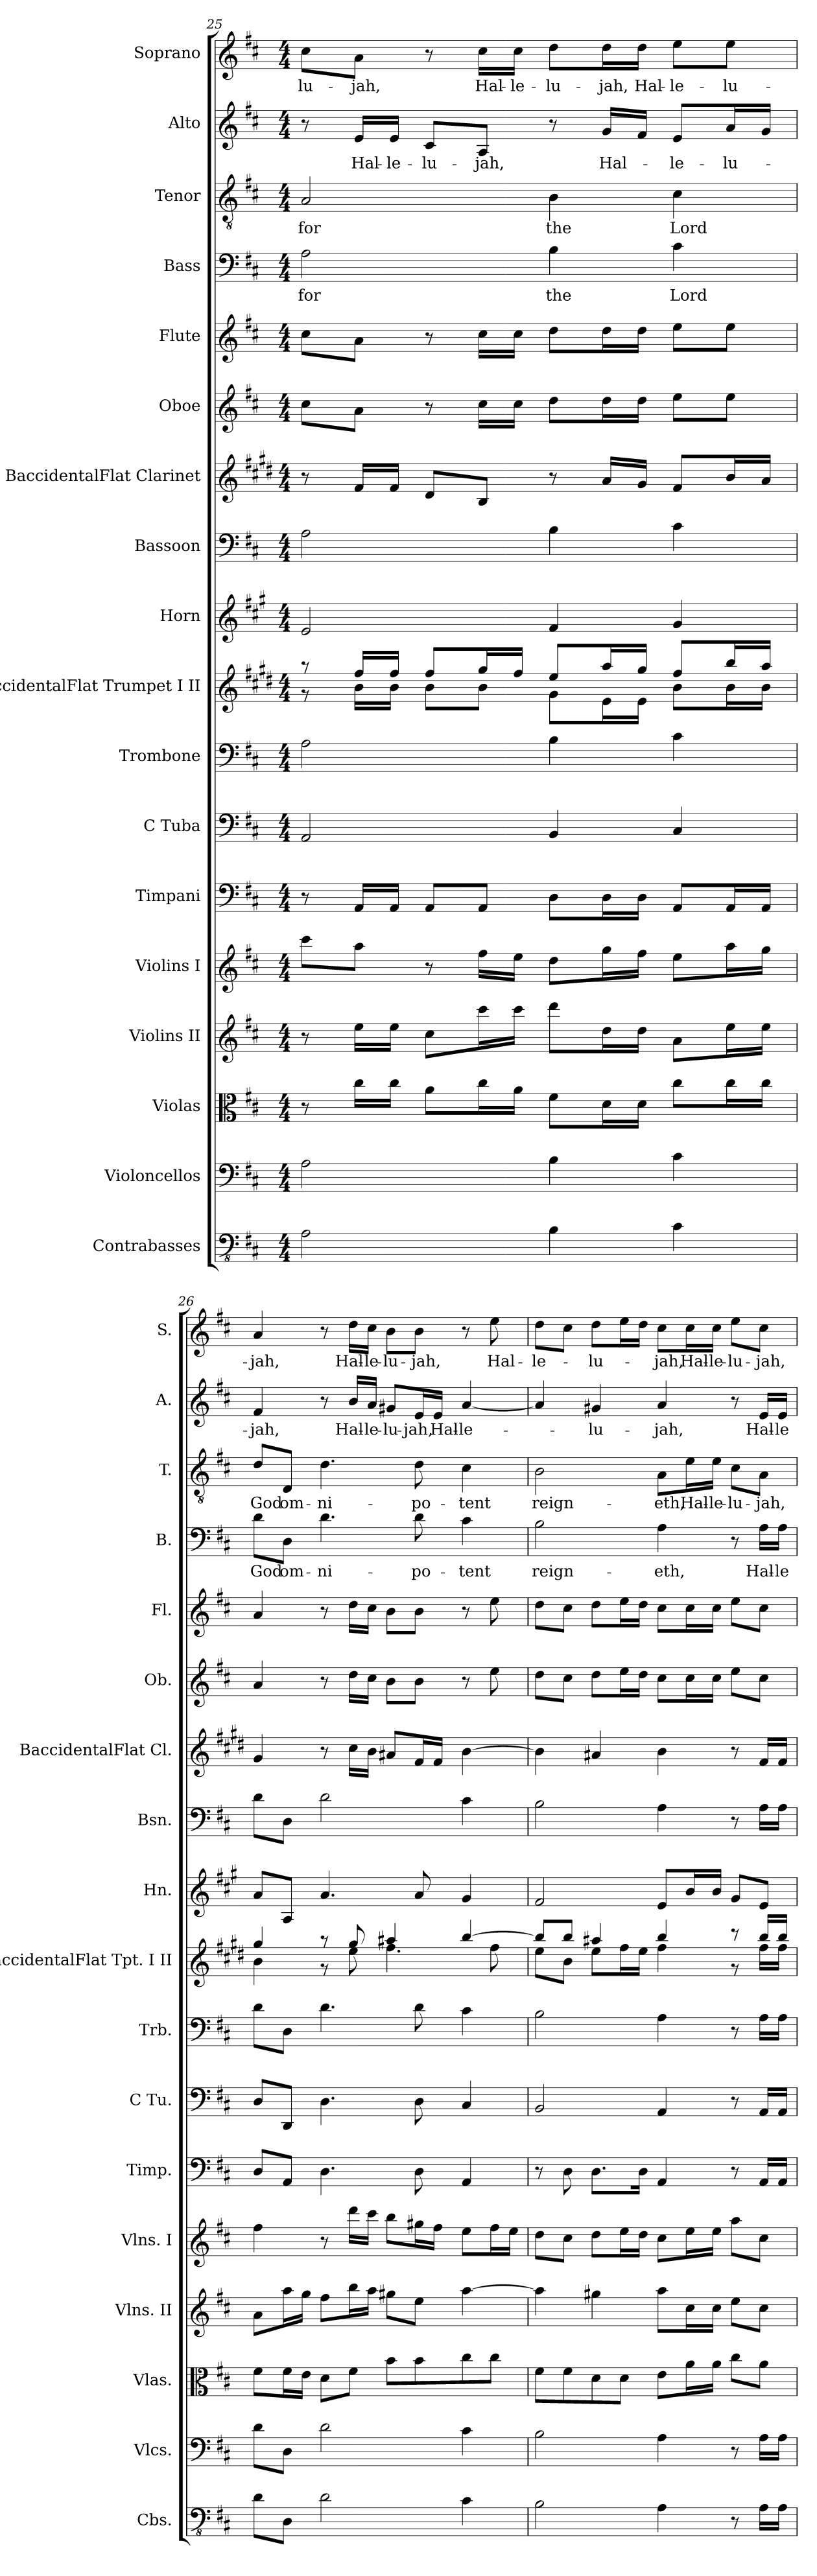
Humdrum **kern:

**kern	**kern	**kern	**kern	**kern	**kern	**kern	**kern	**kern	**kern	**kern	**kern	**kern	**kern	**kern	**text	**kern	**text	**kern	**text	**kern	**text
*part18	*part17	*part16	*part15	*part14	*part13	*part12	*part11	*part10	*part9	*part8	*part7	*part6	*part5	*part4	*part4	*part3	*part3	*part2	*part2	*part1	*part1
*staff18	*staff17	*staff16	*staff15	*staff14	*staff13	*staff12	*staff11	*staff10	*staff9	*staff8	*staff7	*staff6	*staff5	*staff4	*staff4	*staff3	*staff3	*staff2	*staff2	*staff1	*staff1
*I"Contrabasses	*I"Violoncellos	*I"Violas	*I"Violins II	*I"Violins I	*I"Timpani	*I"C Tuba	*I"Trombone	*I"BaccidentalFlat Trumpet I II	*I"Horn	*I"Bassoon	*I"BaccidentalFlat Clarinet	*I"Oboe	*I"Flute	*I"Bass	*	*I"Tenor	*	*I"Alto	*	*I"Soprano	*
*I'Cbs.	*I'Vlcs.	*I'Vlas.	*I'Vlns. II	*I'Vlns. I	*I'Timp.	*I'C Tu.	*I'Trb.	*I'BaccidentalFlat Tpt. I II	*I'Hn.	*I'Bsn.	*I'BaccidentalFlat Cl.	*I'Ob.	*I'Fl.	*I'B.	*	*I'T.	*	*I'A.	*	*I'S.	*
!!LO:PB:g=z
*clefFv4	*clefF4	*clefC3	*clefG2	*clefG2	*clefF4	*clefF4	*clefF4	*clefG2	*clefG2	*clefF4	*clefG2	*clefG2	*clefG2	*clefF4	*	*clefGv2	*	*clefG2	*	*clefG2	*
*	*	*	*	*	*	*	*	*ITrd1c2	*ITrd4c7	*	*ITrd1c2	*	*	*	*	*	*	*	*	*	*
*k[f#c#]	*k[f#c#]	*k[f#c#]	*k[f#c#]	*k[f#c#]	*k[f#c#]	*k[f#c#]	*k[f#c#]	*k[f#c#]	*k[f#c#]	*k[f#c#]	*k[f#c#]	*k[f#c#]	*k[f#c#]	*k[f#c#]	*	*k[f#c#]	*	*k[f#c#]	*	*k[f#c#]	*
*M4/4	*M4/4	*M4/4	*M4/4	*M4/4	*M4/4	*M4/4	*M4/4	*M4/4	*M4/4	*M4/4	*M4/4	*M4/4	*M4/4	*M4/4	*	*M4/4	*	*M4/4	*	*M4/4	*
=25	=25	=25	=25	=25	=25	=25	=25	=25	=25	=25	=25	=25	=25	=25	=25	=25	=25	=25	=25	=25	=25
*	*	*	*	*	*	*	*	*^	*	*	*	*	*	*	*	*	*	*	*	*	*
!	!	!	!	!	!	!	!	!	!	!	!	!	!	!	!	!LO:LY:b	!	!LO:LY:b	!	!	!	!LO:LY:b
2AA\	2A\	8r	8r	8ccc#\L	8r	2AA/	2A\	8r	8r	2A/	2A\	8r	8cc#\L	8cc#\L	2A\	for	2A/	for	8r	.	8cc#\L	-lu-
!	!	!	!	!	!	!	!	!	!	!	!	!	!	!	!	!	!	!	!	!LO:LY:b	!	!LO:LY:b
.	.	16cc#\LL	16ee\LL	8aa\J	16AA/LL	.	.	16ee/LL	16a\LL	.	.	16e/LL	8a\J	8a\J	.	.	.	.	16e/LL	Hal-	8a\J	-jah,
!	!	!	!	!	!	!	!	!	!	!	!	!	!	!	!	!	!	!	!	!LO:LY:b	!	!
.	.	16cc#\JJ	16ee\JJ	.	16AA/JJ	.	.	16ee/JJ	16a\JJ	.	.	16e/JJ	.	.	.	.	.	.	16e/JJ	-le-	.	.
!	!	!	!	!	!	!	!	!	!	!	!	!	!	!	!	!	!	!	!	!LO:LY:b	!	!
.	.	8a\L	8cc#\L	8r	8AA/L	.	.	8ee/L	8a\L	.	.	8c#/L	8r	8r	.	.	.	.	8c#/L	-lu-	8r	.
!	!	!	!	!	!	!	!	!	!	!	!	!	!	!	!	!	!	!	!	!LO:LY:b	!	!LO:LY:b
.	.	16cc#\L	16ccc#\L	16ff#\LL	8AA/J	.	.	16ff#/L	8a\J	.	.	8A/J	16cc#\LL	16cc#\LL	.	.	.	.	8A/J	-jah,	16cc#\LL	Hal-
!	!	!	!	!	!	!	!	!	!	!	!	!	!	!	!	!	!	!	!	!	!	!LO:LY:b
.	.	16a\JJ	16ccc#\JJ	16ee\JJ	.	.	.	16ee/JJ	.	.	.	.	16cc#\JJ	16cc#\JJ	.	.	.	.	.	.	16cc#\JJ	-le-
!	!	!	!	!	!	!	!	!	!	!	!	!	!	!	!	!LO:LY:b	!	!LO:LY:b	!	!	!	!LO:LY:b
4BB\	4B\	8f#\L	8ddd\L	8dd\L	8D\L	4BB/	4B\	8dd/L	8f#\L	4B/	4B\	8r	8dd\L	8dd\L	4B\	the	4B\	the	8r	.	8dd\L	-lu-
!	!	!	!	!	!	!	!	!	!	!	!	!	!	!	!	!	!	!	!	!LO:LY:b	!	!LO:LY:b
.	.	16d\L	16dd\L	16gg\L	16D\L	.	.	16gg/L	16d\L	.	.	16g/LL	16dd\L	16dd\L	.	.	.	.	16g/LL	Hal-	16dd\L	-jah,
!	!	!	!	!	!	!	!	!	!	!	!	!	!	!	!	!	!	!	!	!	!	!LO:LY:b
.	.	16d\JJ	16dd\JJ	16ff#\JJ	16D\JJ	.	.	16ff#/JJ	16d\JJ	.	.	16f#/JJ	16dd\JJ	16dd\JJ	.	.	.	.	16f#/JJ	.	16dd\JJ	Hal-
!	!	!	!	!	!	!	!	!	!	!	!	!	!	!	!	!LO:LY:b	!	!LO:LY:b	!	!LO:LY:b	!	!LO:LY:b
4C#\	4c#\	8cc#\L	8a\L	8ee\L	8AA/L	4C#/	4c#\	8ee/L	8a\L	4c#/	4c#\	8e/L	8ee\L	8ee\L	4c#\	Lord	4c#\	Lord	8e/L	-le-	8ee\L	-le-
!	!	!	!	!	!	!	!	!	!	!	!	!	!	!	!	!	!	!	!	!LO:LY:b	!	!LO:LY:b
.	.	16cc#\L	16ee\L	16aa\L	16AA/L	.	.	16aa/L	16a\L	.	.	16a/L	8ee\J	8ee\J	.	.	.	.	16a/L	-lu-	8ee\J	-lu-
.	.	16cc#\JJ	16ee\JJ	16gg\JJ	16AA/JJ	.	.	16gg/JJ	16a\JJ	.	.	16g/JJ	.	.	.	.	.	.	16g/JJ	.	.	.
=26	=26	=26	=26	=26	=26	=26	=26	=26	=26	=26	=26	=26	=26	=26	=26	=26	=26	=26	=26	=26	=26	=26
!	!	!	!	!	!	!	!	!	!	!	!	!	!	!	!	!LO:LY:b	!	!LO:LY:b	!	!LO:LY:b	!	!LO:LY:b
8D\L	8d\L	8f#\L	8a\L	4ff#\	8D/L	8D/L	8d\L	4ff#/	4a\	8d/L	8d\L	4f#/	4a/	4a/	8d\L	God	8d/L	God	4f#/	-jah,	4a/	-jah,
!	!	!	!	!	!	!	!	!	!	!	!	!	!	!	!	!LO:LY:b	!	!LO:LY:b	!	!	!	!
8DD\J	8D\J	16f#\L	16aa\L	.	8AA/J	8DD/J	8D\J	.	.	8D/J	8D\J	.	.	.	8D\J	om-	8D/J	om-	.	.	.	.
.	.	16e\JJ	16gg\JJ	.	.	.	.	.	.	.	.	.	.	.	.	.	.	.	.	.	.	.
!	!	!	!	!	!	!	!	!	!	!	!	!	!	!	!	!LO:LY:b	!	!LO:LY:b	!	!	!	!
2D\	2d\	8d\L	8ff#\L	8r	4.D\	4.D\	4.d\	8r	8r	4.d/	2d\	8r	8r	8r	4.d\	-ni-	4.d\	-ni-	8r	.	8r	.
!	!	!	!	!	!	!	!	!	!	!	!	!	!	!	!	!	!	!	!	!LO:LY:b	!	!LO:LY:b
.	.	8f#\J	16bb\L	16ddd\LL	.	.	.	8ff#/	8dd\	.	.	16b\LL	16dd\LL	16dd\LL	.	.	.	.	16b/LL	Hal-	16dd\LL	Hal-
!	!	!	!	!	!	!	!	!	!	!	!	!	!	!	!	!	!	!	!	!LO:LY:b	!	!LO:LY:b
.	.	.	16aa\JJ	16ccc#\JJ	.	.	.	.	.	.	.	16a\JJ	16cc#\JJ	16cc#\JJ	.	.	.	.	16a/JJ	-le-	16cc#\JJ	-le-
!	!	!	!	!	!	!	!	!	!	!	!	!	!	!	!	!	!	!	!	!LO:LY:b	!	!LO:LY:b
.	.	8b\L	8gg#X\L	8bb\L	.	.	.	4gg#X/	4.ee\	.	.	8g#X/L	8b\L	8b\L	.	.	.	.	8g#X/L	-lu-	8b\L	-lu-
!	!	!	!	!	!	!	!	!	!	!	!	!	!	!	!	!LO:LY:b	!	!LO:LY:b	!	!LO:LY:b	!	!LO:LY:b
.	.	8b\	8ee\J	16gg#X\L	8D\	8D\	8d\	.	.	8d/	.	16e/L	8b\J	8b\J	8d\	-po-	8d\	-po-	16e/L	-jah,	8b\J	-jah,
!	!	!	!	!	!	!	!	!	!	!	!	!	!	!	!	!	!	!	!	!LO:LY:b	!	!
.	.	.	.	16ff#\JJ	.	.	.	.	.	.	.	16e/JJ	.	.	.	.	.	.	16e/JJ	Hal-	.	.
!	!	!	!	!	!	!	!	!	!	!	!	!	!	!	!	!LO:LY:b	!	!LO:LY:b	!	!LO:LY:b	!	!
4C#\	4c#\	8cc#\	[4aa\	8ee\L	4AA/	4C#/	4c#\	[4aa/	.	4c#/	4c#\	[4a\	8r	8r	4c#\	-tent	4c#\	-tent	[4a/	-le-	8r	.
!	!	!	!	!	!	!	!	!	!	!	!	!	!	!	!	!	!	!	!	!	!	!LO:LY:b
.	.	8cc#\J	.	16ff#\L	.	.	.	.	8ee\	.	.	.	8ee\	8ee\	.	.	.	.	.	.	8ee\	Hal-
.	.	.	.	16ee\JJ	.	.	.	.	.	.	.	.	.	.	.	.	.	.	.	.	.	.
=27	=27	=27	=27	=27	=27	=27	=27	=27	=27	=27	=27	=27	=27	=27	=27	=27	=27	=27	=27	=27	=27	=27
!	!	!	!	!	!	!	!	!	!	!	!	!	!	!	!	!LO:LY:b	!	!LO:LY:b	!	!	!	!LO:LY:b
2BB\	2B\	8f#\L	4aa\]	8dd\L	8r	2BB/	2B\	8aa/L]	8dd\L	2B/	2B\	4a\]	8dd\L	8dd\L	2B\	reign-	2B\	reign-	4a/]	.	8dd\L	-le-
.	.	8f#\	.	8cc#\J	8D\	.	.	8aa/J	8a\J	.	.	.	8cc#\J	8cc#\J	.	.	.	.	.	.	8cc#\J	.
!	!	!	!	!	!	!	!	!	!	!	!	!	!	!	!	!	!	!	!	!LO:LY:b	!	!LO:LY:b
.	.	8d\	4gg#X\	8dd\L	8.D\L	.	.	4gg#X/	8dd\L	.	.	4g#X/	8dd\L	8dd\L	.	.	.	.	4g#X/	-lu-	8dd\L	-lu-
.	.	8d\J	.	16ee\L	.	.	.	.	16ee\L	.	.	.	16ee\L	16ee\L	.	.	.	.	.	.	16ee\L	.
.	.	.	.	16dd\JJ	16D\Jk	.	.	.	16dd\JJ	.	.	.	16dd\JJ	16dd\JJ	.	.	.	.	.	.	16dd\JJ	.
!	!	!	!	!	!	!	!	!	!	!	!	!	!	!	!	!LO:LY:b	!	!LO:LY:b	!	!LO:LY:b	!	!LO:LY:b
4AA\	4A\	8e\L	8aa\L	8cc#\L	4AA/	4AA/	4A\	4aa/	4ee\	8A/L	4A\	4a\	8cc#\L	8cc#\L	4A\	-eth,	8A\L	-eth,	4a/	-jah,	8cc#\L	-jah,
!	!	!	!	!	!	!	!	!	!	!	!	!	!	!	!	!	!	!LO:LY:b	!	!	!	!LO:LY:b
.	.	16a\L	16cc#\L	16ee\L	.	.	.	.	.	16e/L	.	.	16cc#\L	16cc#\L	.	.	16e\L	Hal-	.	.	16cc#\L	Hal-
!	!	!	!	!	!	!	!	!	!	!	!	!	!	!	!	!	!	!LO:LY:b	!	!	!	!LO:LY:b
.	.	16a\JJ	16cc#\JJ	16ee\JJ	.	.	.	.	.	16e/JJ	.	.	16cc#\JJ	16cc#\JJ	.	.	16e\JJ	-le-	.	.	16cc#\JJ	-le-
!	!	!	!	!	!	!	!	!	!	!	!	!	!	!	!	!	!	!LO:LY:b	!	!	!	!LO:LY:b
8r	8r	8cc#\L	8ee\L	8aa\L	8r	8r	8r	8r	8r	8c#/L	8r	8r	8ee\L	8ee\L	8r	.	8c#\L	-lu-	8r	.	8ee\L	-lu-
!	!	!	!	!	!	!	!	!	!	!	!	!	!	!	!	!LO:LY:b	!	!LO:LY:b	!	!LO:LY:b	!	!LO:LY:b
16AA\LL	16A\LL	8a\J	8cc#\J	8cc#\J	16AA/LL	16AA/LL	16A\LL	16aa/LL	16ee\LL	8A/J	16A\LL	16e/LL	8cc#\J	8cc#\J	16A\LL	Hal-	8A\J	-jah,	16e/LL	Hal-	8cc#\J	-jah,
!	!	!	!	!	!	!	!	!	!	!	!	!	!	!	!	!LO:LY:b	!	!	!	!LO:LY:b	!	!
16AA\JJ	16A\JJ	.	.	.	16AA/JJ	16AA/JJ	16A\JJ	16aa/JJ	16ee\JJ	.	16A\JJ	16e/JJ	.	.	16A\JJ	-le-	.	.	16e/JJ	-le-	.	.
*	*	*	*	*	*	*	*	*v	*v	*	*	*	*	*	*	*	*	*	*	*	*	*
=	=	=	=	=	=	=	=	=	=	=	=	=	=	=	=	=	=	=	=	=	=
*-	*-	*-	*-	*-	*-	*-	*-	*-	*-	*-	*-	*-	*-	*-	*-	*-	*-	*-	*-	*-	*-
